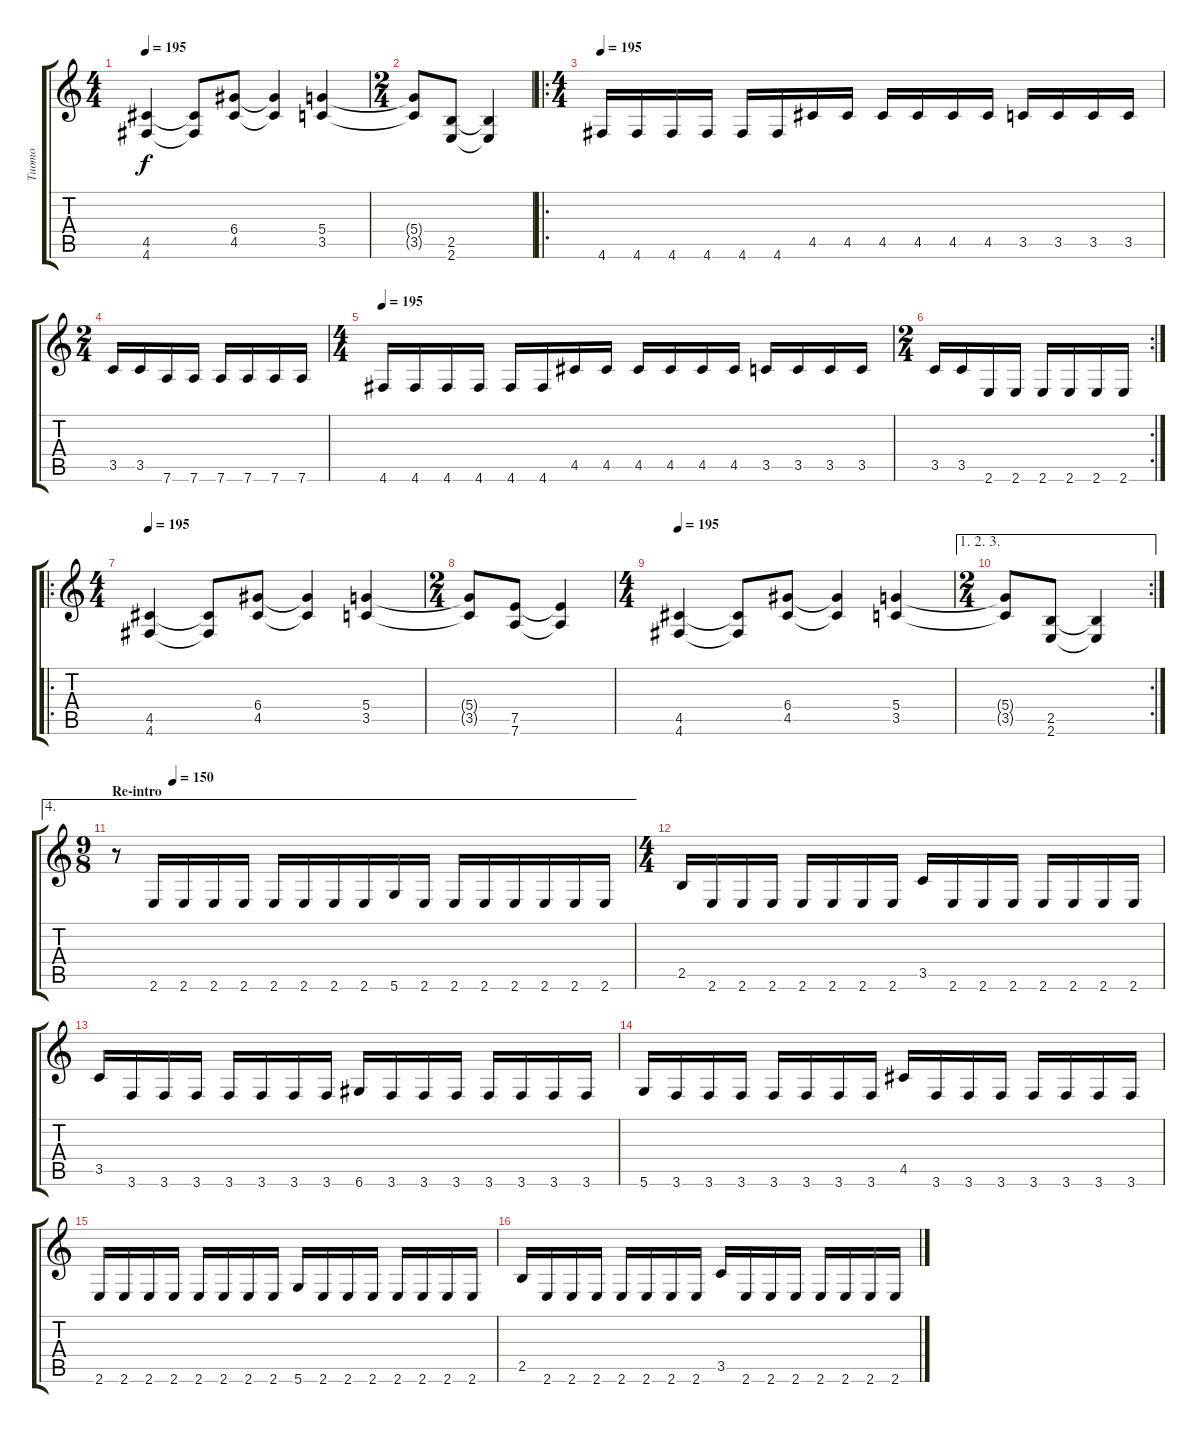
\track ("Tuomo" "Tuomo") {instrument distortionguitar}
\staff {score tabs}
\tuning (E4 B3 G3 D3 A2 D2) {hide}
\ts (4 4)
\tempo 195
\clef g2
\ks c
(4.5 4.6).4{dy f} (4.5{t} 4.6{t}).8 (6.4 4.5).8 (6.4{t} 4.5{t}).4 (5.4 3.5).4 |
\ts (2 4)
(5.4{t} 3.5{t}).8 (2.5 2.6).8 (2.5{t} 2.6{t}).4 |
\ro
\ts (4 4)
\tempo 195
4.6.16 4.6.16 4.6.16 4.6.16 4.6.16 4.6.16 4.5.16 4.5.16 4.5.16 4.5.16 4.5.16 4.5.16 3.5.16 3.5.16 3.5.16 3.5.16 |
\ts (2 4)
3.5.16 3.5.16 7.6.16 7.6.16 7.6.16 7.6.16 7.6.16 7.6.16 |
\ts (4 4)
\tempo 195
4.6.16 4.6.16 4.6.16 4.6.16 4.6.16 4.6.16 4.5.16 4.5.16 4.5.16 4.5.16 4.5.16 4.5.16 3.5.16 3.5.16 3.5.16 3.5.16 |
\rc 2
\ts (2 4)
3.5.16 3.5.16 2.6.16 2.6.16 2.6.16 2.6.16 2.6.16 2.6.16 |
\ro
\ts (4 4)
\tempo 195
(4.5 4.6).4 (4.5{t} 4.6{t}).8 (6.4 4.5).8 (6.4{t} 4.5{t}).4 (5.4 3.5).4 |
\ts (2 4)
(5.4{t} 3.5{t}).8 (7.5 7.6).8 (7.5{t} 7.6{t}).4 |
\ts (4 4)
\tempo 195
(4.5 4.6).4 (4.5{t} 4.6{t}).8 (6.4 4.5).8 (6.4{t} 4.5{t}).4 (5.4 3.5).4 |
\ae (1 2 3)
\rc 2
\ts (2 4)
(5.4{t} 3.5{t}).8 (2.5 2.6).8 (2.5{t} 2.6{t}).4 |
\ae 4
\ts (9 8)
\section ("" "Re-intro")
\tempo (150 0.1111111111111111)
r.8 2.6.16 2.6.16 2.6.16 2.6.16 2.6.16 2.6.16 2.6.16 2.6.16 5.6.16 2.6.16 2.6.16 2.6.16 2.6.16 2.6.16 2.6.16 2.6.16 |
\ts (4 4)
2.5.16 2.6.16 2.6.16 2.6.16 2.6.16 2.6.16 2.6.16 2.6.16 3.5.16 2.6.16 2.6.16 2.6.16 2.6.16 2.6.16 2.6.16 2.6.16 |
3.5.16 3.6.16 3.6.16 3.6.16 3.6.16 3.6.16 3.6.16 3.6.16 6.6.16 3.6.16 3.6.16 3.6.16 3.6.16 3.6.16 3.6.16 3.6.16 |
5.6.16 3.6.16 3.6.16 3.6.16 3.6.16 3.6.16 3.6.16 3.6.16 4.5.16 3.6.16 3.6.16 3.6.16 3.6.16 3.6.16 3.6.16 3.6.16 |
2.6.16 2.6.16 2.6.16 2.6.16 2.6.16 2.6.16 2.6.16 2.6.16 5.6.16 2.6.16 2.6.16 2.6.16 2.6.16 2.6.16 2.6.16 2.6.16 |
2.5.16 2.6.16 2.6.16 2.6.16 2.6.16 2.6.16 2.6.16 2.6.16 3.5.16 2.6.16 2.6.16 2.6.16 2.6.16 2.6.16 2.6.16 2.6.16
